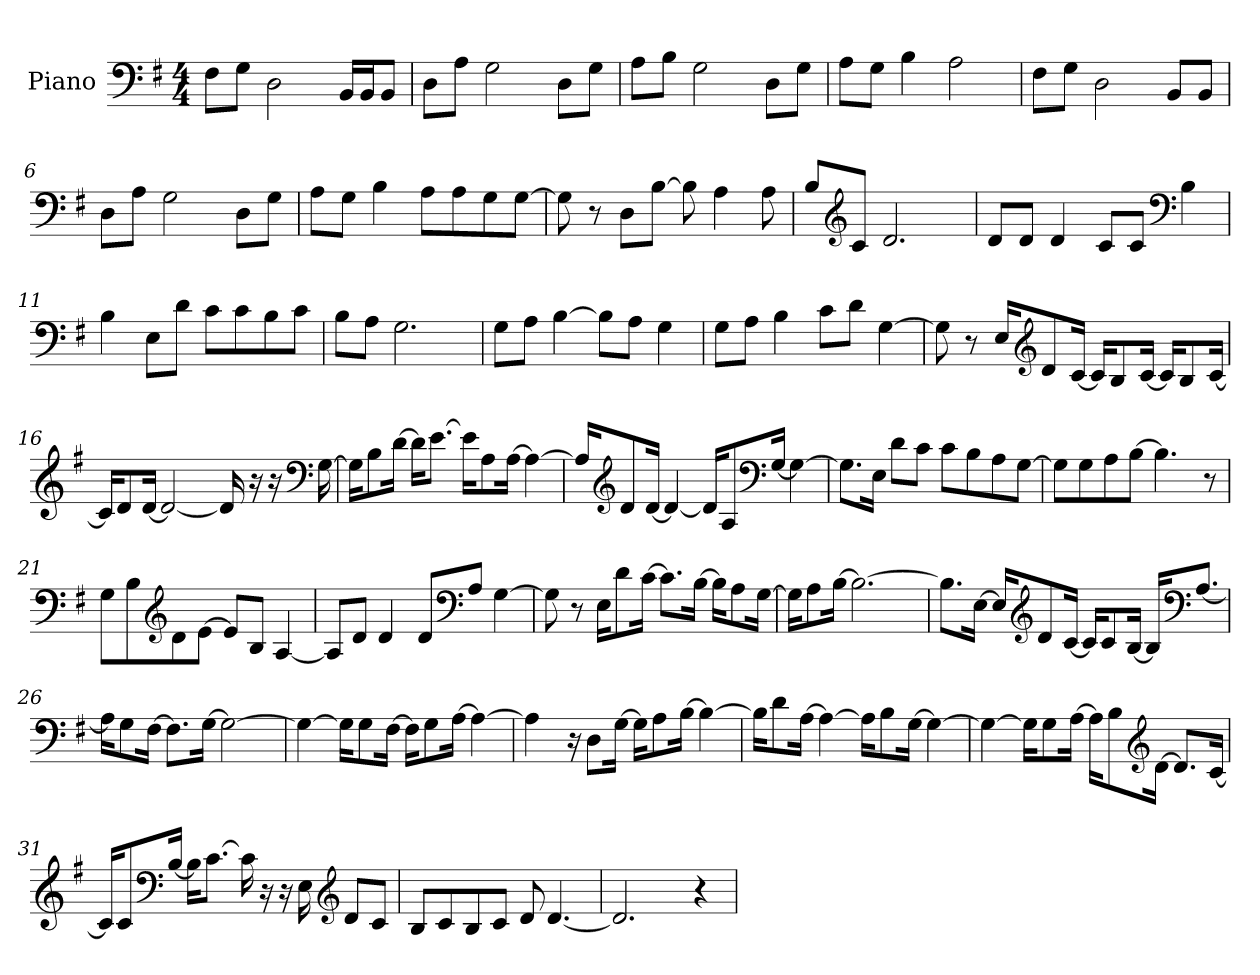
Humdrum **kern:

**kern
*part1
*staff1
*I"Piano
*I'Pno.
*clefF4
*k[f#]
*M4/4
*MM100
=1
8F#\L
8G\J
2D\
16BB/LL
16BB/J
8BB/J
=2
8D\L
8A\J
2G\
8D\L
8G\J
=3
8A\L
8B\J
2G\
8D\L
8G\J
=4
8A\L
8G\J
4B\
2A\
=5
8F#\L
8G\J
2D\
8BB/L
8BB/J
=6
8D\L
8A\J
2G\
8D\L
8G\J
=7
8A\L
8G\J
4B\
8A\L
8A\
8G\
[8G\J
!!LO:LB:g=z
=8
8G\]
8r
8D\L
[8B\J
8B\]
4A\
8A\
=9
8B/L
*clefG2
8c/J
2.d/
=10
8d/L
8d/J
4d/
8c/L
8c/J
*clefF4
4B\
=11
4B\
8E\L
8d\J
8c\L
8c\
8B\
8c\J
=12
8B\L
8A\J
2.G\
=13
8G\L
8A\J
[4B\
8B\L]
8A\J
4G\
!!LO:LB:g=z
=14
8G\L
8A\J
4B\
8c\L
8d\J
[4G\
=15
8G\]
8r
16E/KL
*clefG2
8d/
[16c/Jk
16c/KL]
8B/
[16c/Jk
16c/KL]
8B/
[16c/Jk
=16
16c/KL]
8d/
[16d/Jk
2d/_
16d/]
16r
16r
*clefF4
[16G\
=17
16G\KL]
8B\
[16d\Jk
16d\KL]
[8.e\J
16e\KL]
8A\
[16A\Jk
4A\_
!!LO:LB:g=z
=18
16A/KL]
*clefG2
8d/
[16d/Jk
4d/_
16d/KL]
8A/
*clefF4
[16G/Jk
4G\_
=19
8.G\L]
16E\Jk
8d\L
8c\J
8c\L
8B\
8A\
[8G\J
=20
8G\L]
8G\
8A\
[8B\J
4.B\]
8r
=21
8G\L
8B\
*clefG2
8d\
[8e\J
8e/L]
8B/J
[4A/
!!LO:LB:g=z
=22
8A/L]
8d/J
4d/
8d/L
*clefF4
8A/J
[4G\
=23
8G\]
8r
16E\KL
8d\
[16c\Jk
8.c\L]
[16B\Jk
16B\KL]
8A\
[16G\Jk
=24
16G\KL]
8A\
[16B\Jk
2.B\_
=25
8.B\L]
[16E\Jk
16E/KL]
*clefG2
8d/
[16c/Jk
16c/KL]
8c/
[16B/Jk
16B/KL]
*clefF4
[8.A/J
!!LO:LB:g=z
=26
16A\KL]
8G\
[16F#\Jk
8.F#\L]
[16G\Jk
2G\_
=27
4G\_
16G\KL]
8G\
[16F#\Jk
16F#\KL]
8G\
[16A\Jk
4A\_
=28
4A\]
16r
8D\L
[16G\Jk
16G\KL]
8A\
[16B\Jk
4B\_
=29
16B\KL]
8d\
[16A\Jk
4A\_
16A\KL]
8B\
[16G\Jk
4G\_
=30
4G\_
16G\KL]
8G\
[16A\Jk
16A\KL]
8B\
*clefG2
[16d\Jk
8.d/L]
[16c/Jk
!!LO:LB:g=z
=31
16c/KL]
8c/
*clefF4
[16B/Jk
16B\KL]
[8.c\J
16c\]
16r
16r
16E\
*clefG2
8d/L
8c/J
=32
8B/L
8c/
8B/
8c/J
8d/
[4.d/
=33
2.d/]
4r
=
*-
